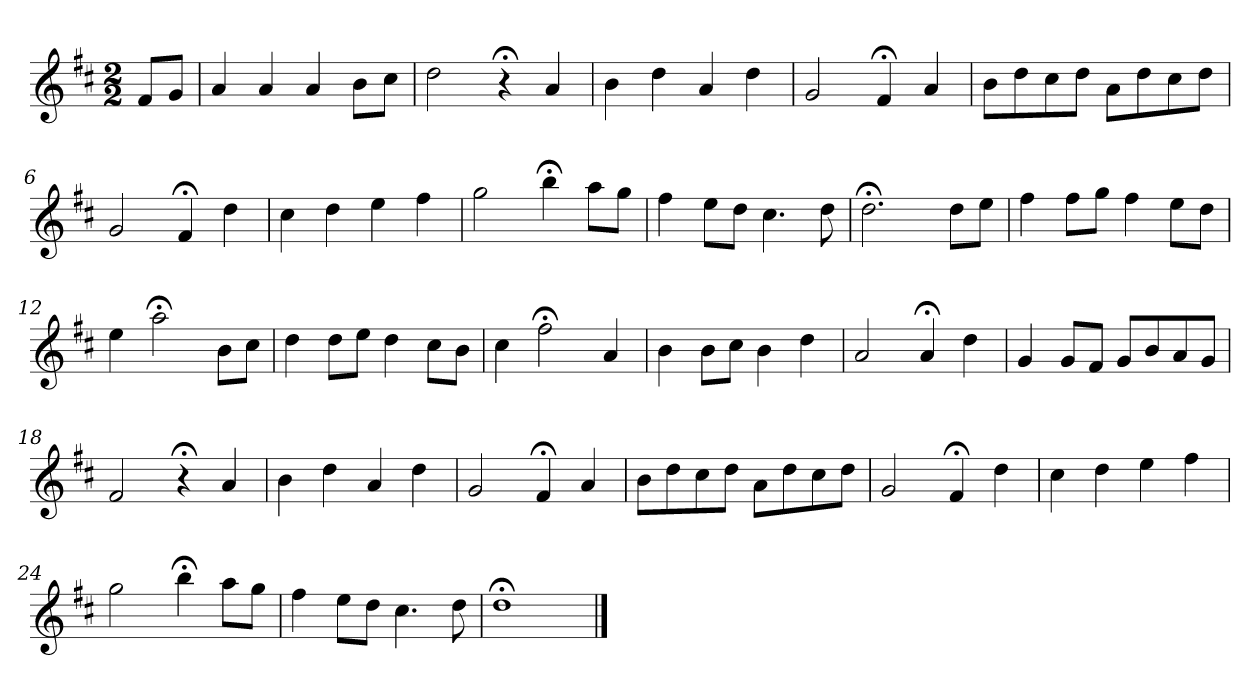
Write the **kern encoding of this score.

**kern
*part1
*staff1
*k[f#c#]
*D:
*M2/2
*MM120
=
8f#L
8gJ
=1
4a
4a
4a
8bL
8cc#J
=2
2dd
4r;<
4a
=3
4b
4dd
4a
4dd
=4
2g
4f#;<
4a
=5
8bL
8dd
8cc#
8ddJ
8aL
8dd
8cc#
8ddJ
=6
2g
4f#;<
4dd
=7
4cc#
4dd
4ee
4ff#
=8
2gg
4bb;<
8aaL
8ggJ
=9
4ff#
8eeL
8ddJ
4.cc#
8dd
=10
2.dd;<
8ddL
8eeJ
=11
4ff#
8ff#L
8ggJ
4ff#
8eeL
8ddJ
=12
4ee
2aa;<
8bL
8cc#J
=13
4dd
8ddL
8eeJ
4dd
8cc#L
8bJ
=14
4cc#
2ff#;<
4a
=15
4b
8bL
8cc#J
4b
4dd
=16
2a
4a;<
4dd
=17
4g
8gL
8f#J
8gL
8b
8a
8gJ
=18
2f#
4r;<
4a
=19
4b
4dd
4a
4dd
=20
2g
4f#;<
4a
=21
8bL
8dd
8cc#
8ddJ
8aL
8dd
8cc#
8ddJ
=22
2g
4f#;<
4dd
=23
4cc#
4dd
4ee
4ff#
=24
2gg
4bb;<
8aaL
8ggJ
=25
4ff#
8eeL
8ddJ
4.cc#
8dd
=26
1dd;<
==
*-
